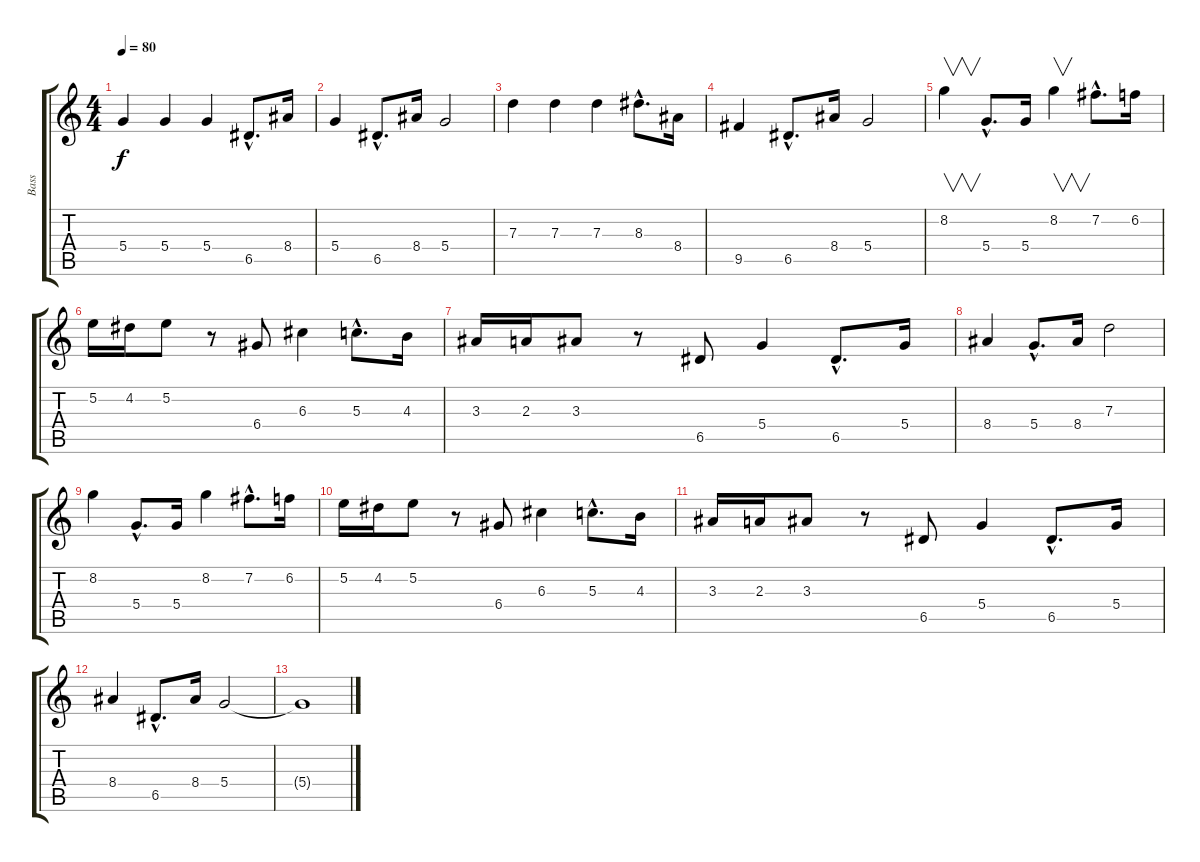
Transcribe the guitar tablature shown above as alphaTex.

\track ("Bass" "Bass") {instrument electricbasspick}
\staff {score tabs}
\tuning (E4 B3 G3 D3 A2 E2) {hide}
\ts (4 4)
\tempo 80
\clef g2
\ks c
5.4.4{dy f instrument electricbasspick} 5.4.4 5.4.4 6.5{hac}.8{d} 8.4.16 |
5.4.4 6.5{hac}.8{d} 8.4.16 5.4.2 |
7.3.4 7.3.4 7.3.4 8.3{hac}.8{d} 8.4.16 |
9.5.4 6.5{hac}.8{d} 8.4.16 5.4.2 |
8.2.4{v} 5.4{hac}.8{d} 5.4.16 8.2.4{v} 7.2{hac}.8{d} 6.2.16 |
5.2.16 4.2.16 5.2.8 r.8 6.4.8 6.3.4 5.3{hac}.8{d} 4.3.16 |
3.3.16 2.3.16 3.3.8 r.8 6.5.8 5.4.4 6.5{hac}.8{d} 5.4.16 |
8.4.4 5.4{hac}.8{d} 8.4.16 7.3.2 |
8.2.4 5.4{hac}.8{d} 5.4.16 8.2.4 7.2{hac}.8{d} 6.2.16 |
5.2.16 4.2.16 5.2.8 r.8 6.4.8 6.3.4 5.3{hac}.8{d} 4.3.16 |
3.3.16 2.3.16 3.3.8 r.8 6.5.8 5.4.4 6.5{hac}.8{d} 5.4.16 |
8.4.4 6.5{hac}.8{d} 8.4.16 5.4.2 |
5.4{t}.1
